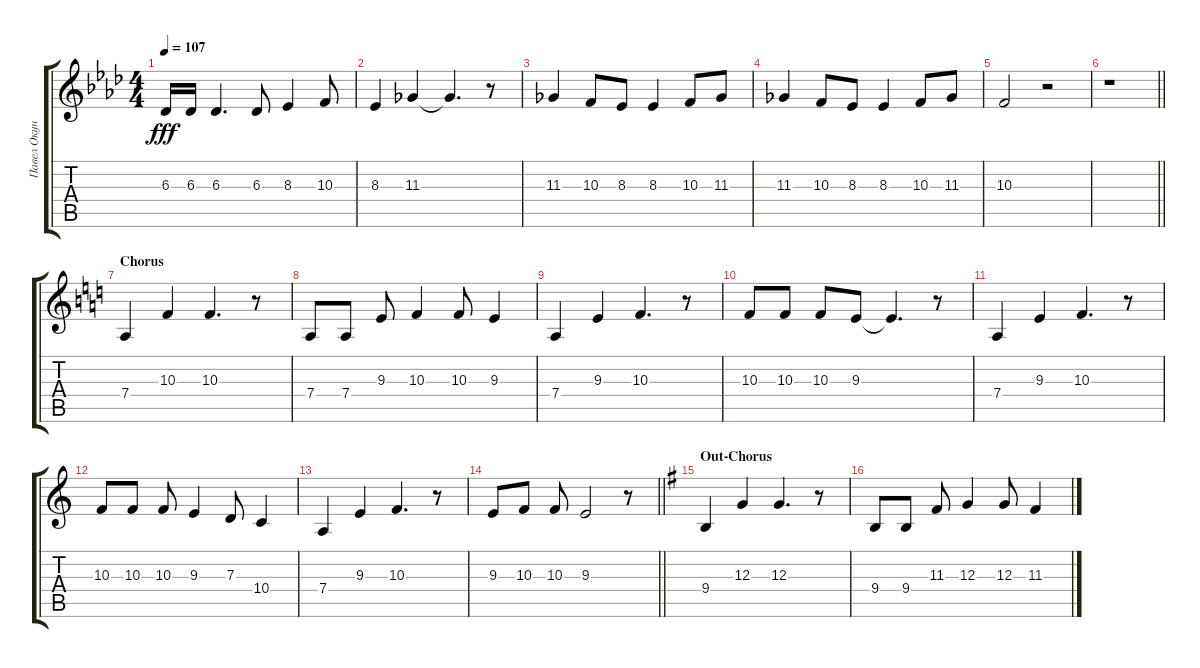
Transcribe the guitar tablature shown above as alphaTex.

\track ("Павел Окунев" "Павел Окун") {instrument altosax}
\staff {score tabs}
\tuning (E4 B3 G3 D3 A2 E2) {hide}
\ts (4 4)
\tempo 107
\clef g2
\ks ab
6.3.16{dy fff} 6.3.16 6.3.4{d} 6.3.8 8.3.4 10.3.8 |
8.3.4 11.3.4 11.3{t}.4{d} r.8 |
11.3.4 10.3.8 8.3.8 8.3.4 10.3.8 11.3.8 |
11.3.4 10.3.8 8.3.8 8.3.4 10.3.8 11.3.8 |
10.3.2 r.2 |
\barLineRight lightlight
r.1 |
\section ("" "Chorus")
\ks c
7.4.4 10.3.4 10.3.4{d} r.8 |
7.4.8 7.4.8 9.3.8 10.3.4 10.3.8 9.3.4 |
7.4.4 9.3.4 10.3.4{d} r.8 |
10.3.8 10.3.8 10.3.8 9.3.8 9.3{t}.4{d} r.8 |
7.4.4 9.3.4 10.3.4{d} r.8 |
10.3.8 10.3.8 10.3.8 9.3.4 7.3.8 10.4.4 |
7.4.4 9.3.4 10.3.4{d} r.8 |
\barLineRight lightlight
9.3.8 10.3.8 10.3.8 9.3.2 r.8 |
\section ("" "Out-Chorus")
\ks g
9.4.4 12.3.4 12.3.4{d} r.8 |
9.4.8 9.4.8 11.3.8 12.3.4 12.3.8 11.3.4
